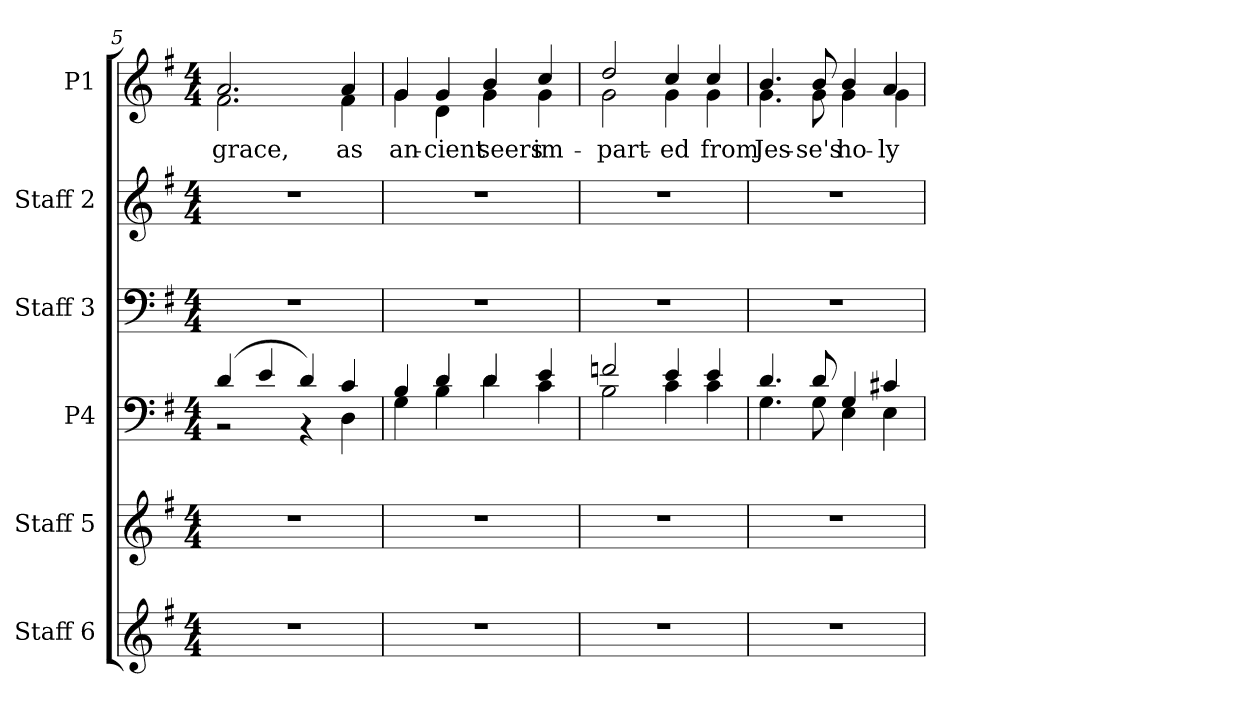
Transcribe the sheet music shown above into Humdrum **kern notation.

**kern	**kern	**kern	**kern	**kern	**kern	**text
*part6	*part5	*part4	*part3	*part2	*part1	*part1
*staff6	*staff5	*staff4	*staff3	*staff2	*staff1	*staff1
*I"Staff 6	*I"Staff 5	*I"P4	*I"Staff 3	*I"Staff 2	*I"P1	*
*I'Sta. 6	*I'Sta. 5	*	*I'Sta. 3	*I'Sta. 2	*	*
*clefG2	*clefG2	*clefF4	*clefF4	*clefG2	*clefG2	*
*k[f#]	*k[f#]	*k[f#]	*k[f#]	*k[f#]	*k[f#]	*
*G:	*G:	*G:	*G:	*G:	*G:	*
*M4/4	*M4/4	*M4/4	*M4/4	*M4/4	*M4/4	*
=5	=5	=5	=5	=5	=5	=5
*	*	*^	*	*	*^	*
!	!	!	!	!	!	!	!	!LO:LY:b:color=#000000
1r	1r	(4di/	2r	1r	1r	2.ai/	2.f#i\	grace,
.	.	4ei/	.	.	.	.	.	.
.	.	4di/)	4r	.	.	.	.	.
!	!	!	!	!	!	!	!	!LO:LY:b:color=#000000
.	.	4ci/	4Di\	.	.	4ai/	4f#i\	as
=6	=6	=6	=6	=6	=6	=6	=6	=6
!	!	!	!	!	!	!	!	!LO:LY:b:color=#000000
1r	1r	4Bi/	4Gi\	1r	1r	4gi/	4gi\	an-
!	!	!	!	!	!	!	!	!LO:LY:b:color=#000000
.	.	4di/	4Bi\	.	.	4gi/	4di\	-cient
!	!	!	!	!	!	!	!	!LO:LY:b:color=#000000
.	.	4di/	4di\	.	.	4bi/	4gi\	seers
!	!	!	!	!	!	!	!	!LO:LY:b:color=#000000
.	.	4ei/	4ci\	.	.	4cci/	4gi\	im-
!!LO:LB:g=z	!!
=7	=7	=7	=7	=7	=7	=7	=7	=7
!	!	!	!	!	!	!	!	!LO:LY:b:color=#000000
1r	1r	2fni/	2Bi\	1r	1r	2ddi/	2gi\	-part-
!	!	!	!	!	!	!	!	!LO:LY:b:color=#000000
.	.	4ei/	4ci\	.	.	4cci/	4gi\	-ed
!	!	!	!	!	!	!	!	!LO:LY:b:color=#000000
.	.	4ei/	4ci\	.	.	4cci/	4gi\	from
=8	=8	=8	=8	=8	=8	=8	=8	=8
!	!	!	!	!	!	!	!	!LO:LY:b:color=#000000
1r	1r	4.di/	4.Gi\	1r	1r	4.bi/	4.gi\	Jes-
!	!	!	!	!	!	!	!	!LO:LY:b:color=#000000
.	.	8di/	8Gi\	.	.	8bi/	8gi\	-se's
!	!	!	!	!	!	!	!	!LO:LY:b:color=#000000
.	.	4Gi/	4Ei\	.	.	4bi/	4gi\	ho-
!	!	!	!	!	!	!	!	!LO:LY:b:color=#000000
.	.	4c#Xi/	4Ei\	.	.	4ai/	4gi\	-ly
*	*	*v	*v	*	*	*v	*v	*
=	=	=	=	=	=	=
*-	*-	*-	*-	*-	*-	*-
